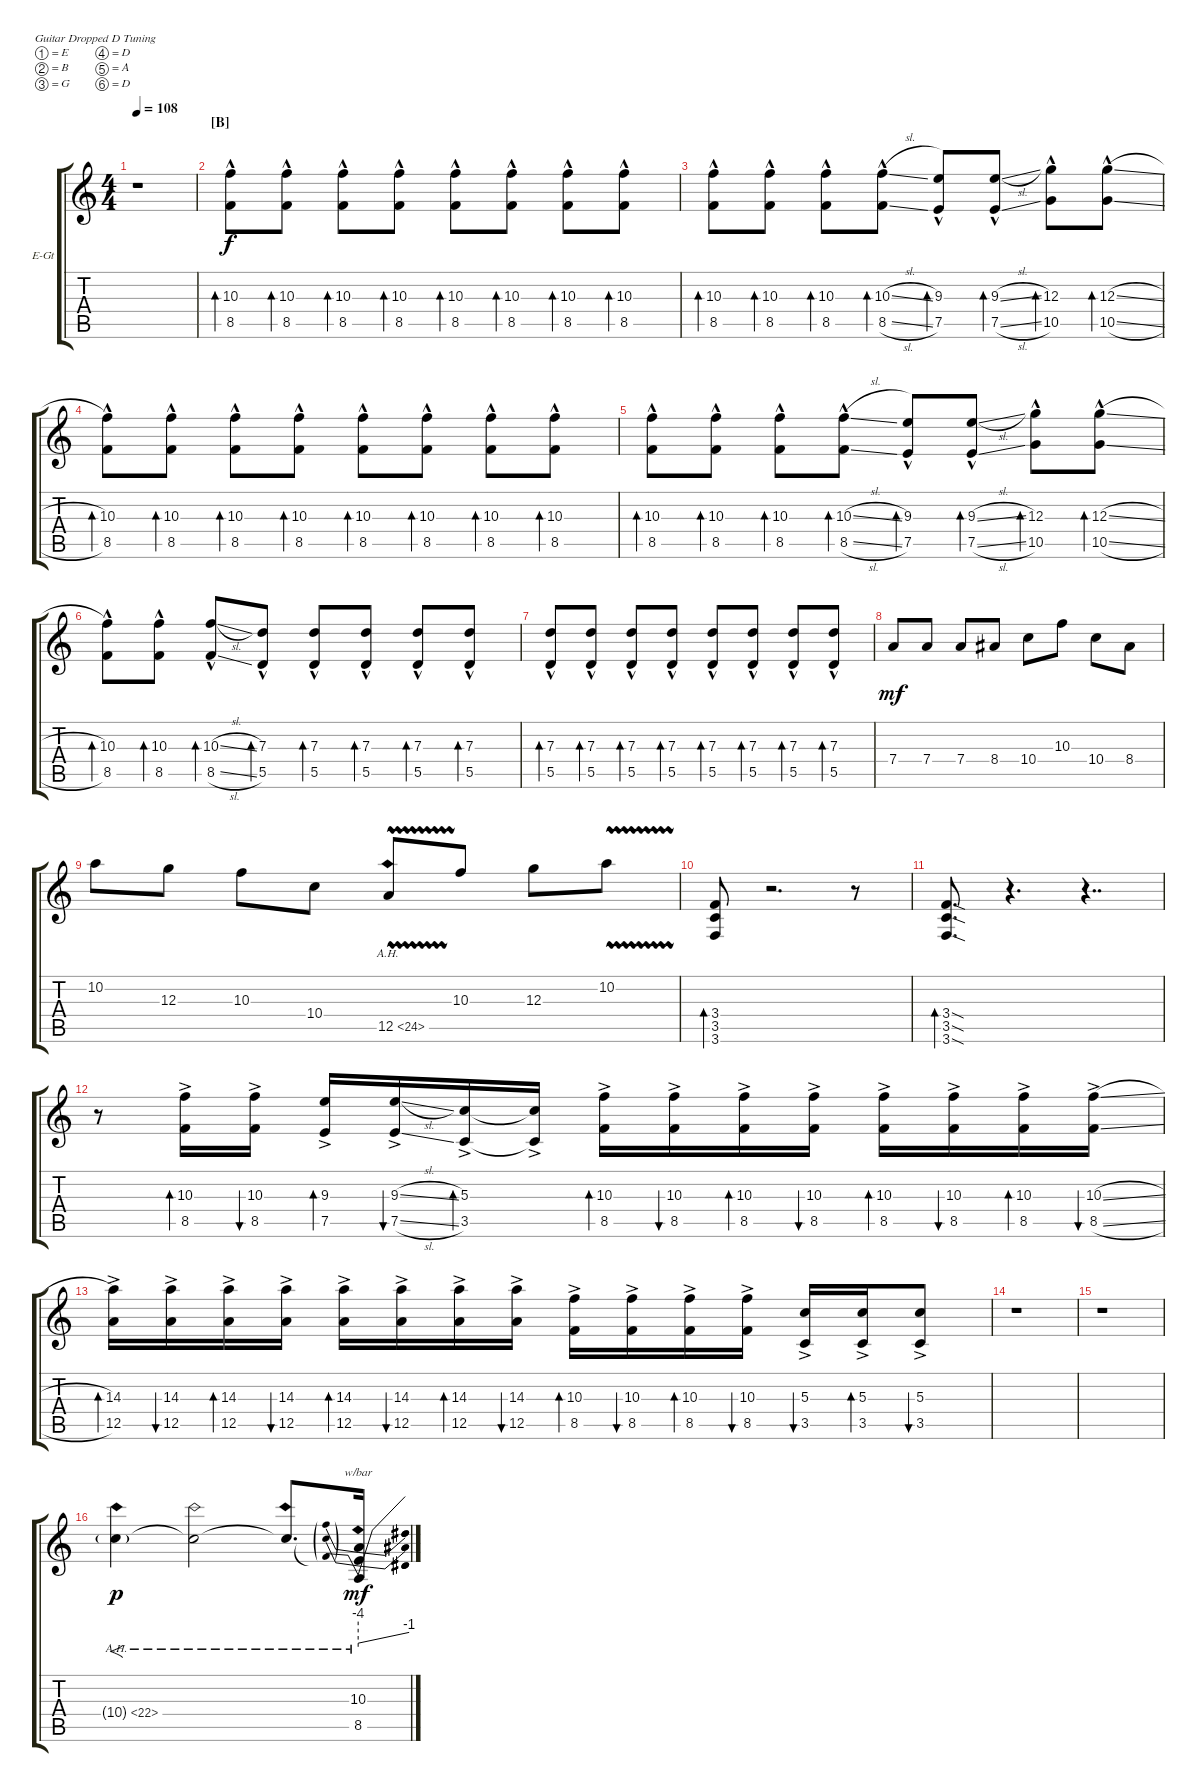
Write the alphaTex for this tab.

\defaultSystemsLayout 4
\bracketExtendMode groupsimilarinstruments
\firstSystemTrackNameOrientation horizontal
\otherSystemsTrackNameOrientation horizontal
\track ("E. Guitar 2" "E-Gt") {instrument overdrivenguitar}
\staff {score tabs}
\tuning (E4 B3 G3 D3 A2 D2)
\ts (4 4)
\tempo 108
\clef g2
\ks c
r.1{dy f} |
\section ("B" "")
(8.5{hac} 10.3{hac}).8{bd 30} (8.5{hac} 10.3{hac}).8{bd 30} (8.5{hac} 10.3{hac}).8{bd 30} (8.5{hac} 10.3{hac}).8{bd 30} (8.5{hac} 10.3{hac}).8{bd 30} (8.5{hac} 10.3{hac}).8{bd 30} (8.5{hac} 10.3{hac}).8{bd 30} (8.5{hac} 10.3{hac}).8{bd 30} |
(8.5{hac} 10.3{hac}).8{bd 30} (8.5{hac} 10.3{hac}).8{bd 30} (8.5{hac} 10.3{hac}).8{bd 30} (8.5{sl hac} 10.3{sl hac}).8{bd 30} (7.5{hac} 9.3{hac}).8{bd 30} (7.5{sl hac} 9.3{sl hac}).8{bd 30} (10.5{hac} 12.3{hac}).8{bd 30} (10.5{sl hac} 12.3{sl hac}).8{bd 30} |
(8.5{hac} 10.3{hac}).8{bd 30} (8.5{hac} 10.3{hac}).8{bd 30} (8.5{hac} 10.3{hac}).8{bd 30} (8.5{hac} 10.3{hac}).8{bd 30} (8.5{hac} 10.3{hac}).8{bd 30} (8.5{hac} 10.3{hac}).8{bd 30} (8.5{hac} 10.3{hac}).8{bd 30} (8.5{hac} 10.3{hac}).8{bd 30} |
(8.5{hac} 10.3{hac}).8{bd 30} (8.5{hac} 10.3{hac}).8{bd 30} (8.5{hac} 10.3{hac}).8{bd 30} (8.5{sl hac} 10.3{sl hac}).8{bd 30} (7.5{hac} 9.3{hac}).8{bd 30} (7.5{sl hac} 9.3{sl hac}).8{bd 30} (10.5{hac} 12.3{hac}).8{bd 30} (10.5{sl hac} 12.3{sl hac}).8{bd 30} |
(8.5{hac} 10.3{hac}).8{bd 30} (8.5{hac} 10.3{hac}).8{bd 30} (8.5{sl hac} 10.3{sl hac}).8{bd 30} (5.5{hac} 7.3{hac}).8{bd 30} (5.5{hac} 7.3{hac}).8{bd 30} (5.5{hac} 7.3{hac}).8{bd 30} (5.5{hac} 7.3{hac}).8{bd 30} (5.5{hac} 7.3{hac}).8{bd 30} |
(5.5{hac} 7.3{hac}).8{bd 30} (5.5{hac} 7.3{hac}).8{bd 30} (5.5{hac} 7.3{hac}).8{bd 30} (5.5{hac} 7.3{hac}).8{bd 30} (5.5{hac} 7.3{hac}).8{bd 30} (5.5{hac} 7.3{hac}).8{bd 30} (5.5{hac} 7.3{hac}).8{bd 30} (5.5{hac} 7.3{hac}).8{bd 30} |
7.4.8{dy mf} 7.4.8 7.4.8 8.4.8 10.4.8 10.3.8 10.4.8 8.4.8 |
10.2.8 12.3.8 10.3.8 10.4.8 12.5{ah 12 vw}.8 10.3.8 12.3.8 10.2{vw}.8 |
(3.6 3.5 3.4).8{bd 30} r.2{d} r.8 |
\scale
0.299157 (3.6{sod} 3.5{sod} 3.4{sod}).8{d bd 30} r.4{d} r.4{dd} |
\scale
0.257143 r.8 (8.5{ac} 10.3{ac}).16{bd 30} (8.5{ac} 10.3{ac}).16{bu 30} (7.5{ac} 9.3{ac}).16{bd 30} (7.5{sl ac} 9.3{sl ac}).16{bu 30} (3.5{ac} 5.3{ac}).16{bd 30} (3.5{ac t} 5.3{ac t}).16 (8.5{ac} 10.3{ac}).16{bd 30} (8.5{ac} 10.3{ac}).16{bu 30} (8.5{ac} 10.3{ac}).16{bd 30} (8.5{ac} 10.3{ac}).16{bu 30} (8.5{ac} 10.3{ac}).16{bd 30} (8.5{ac} 10.3{ac}).16{bu 30} (8.5{ac} 10.3{ac}).16{bd 30} (8.5{sl ac} 10.3{sl ac}).16{bu 30} |
\scale
0.444 (14.3{ac} 12.5{ac}).16{bd 30} (12.5{ac} 14.3{ac}).16{bu 30} (12.5{ac} 14.3{ac}).16{bd 30} (12.5{ac} 14.3{ac}).16{bu 30} (12.5{ac} 14.3{ac}).16{bd 30} (12.5{ac} 14.3{ac}).16{bu 30} (12.5{ac} 14.3{ac}).16{bd 30} (12.5{ac} 14.3{ac}).16{bu 30} (8.5{ac} 10.3{ac}).16{bd 30} (8.5{ac} 10.3{ac}).16{bu 30} (8.5{ac} 10.3{ac}).16{bd 30} (8.5{ac} 10.3{ac}).16{bu 30} (3.5{ac} 5.3{ac}).16{bu 30} (3.5{ac} 5.3{ac}).16{bd 30} (3.5{ac} 5.3{ac}).8{bu 30} |
r.1 |
r.1 |
10.4{ah 12 g}.4{f dy p} 10.4{ah 12 t}.2 10.4{ah 12 t}.8{d} (8.5 10.3 10.4{ah 12 t}).16{tbe (predivedive default 0 -16 60 -4) dy mf}
